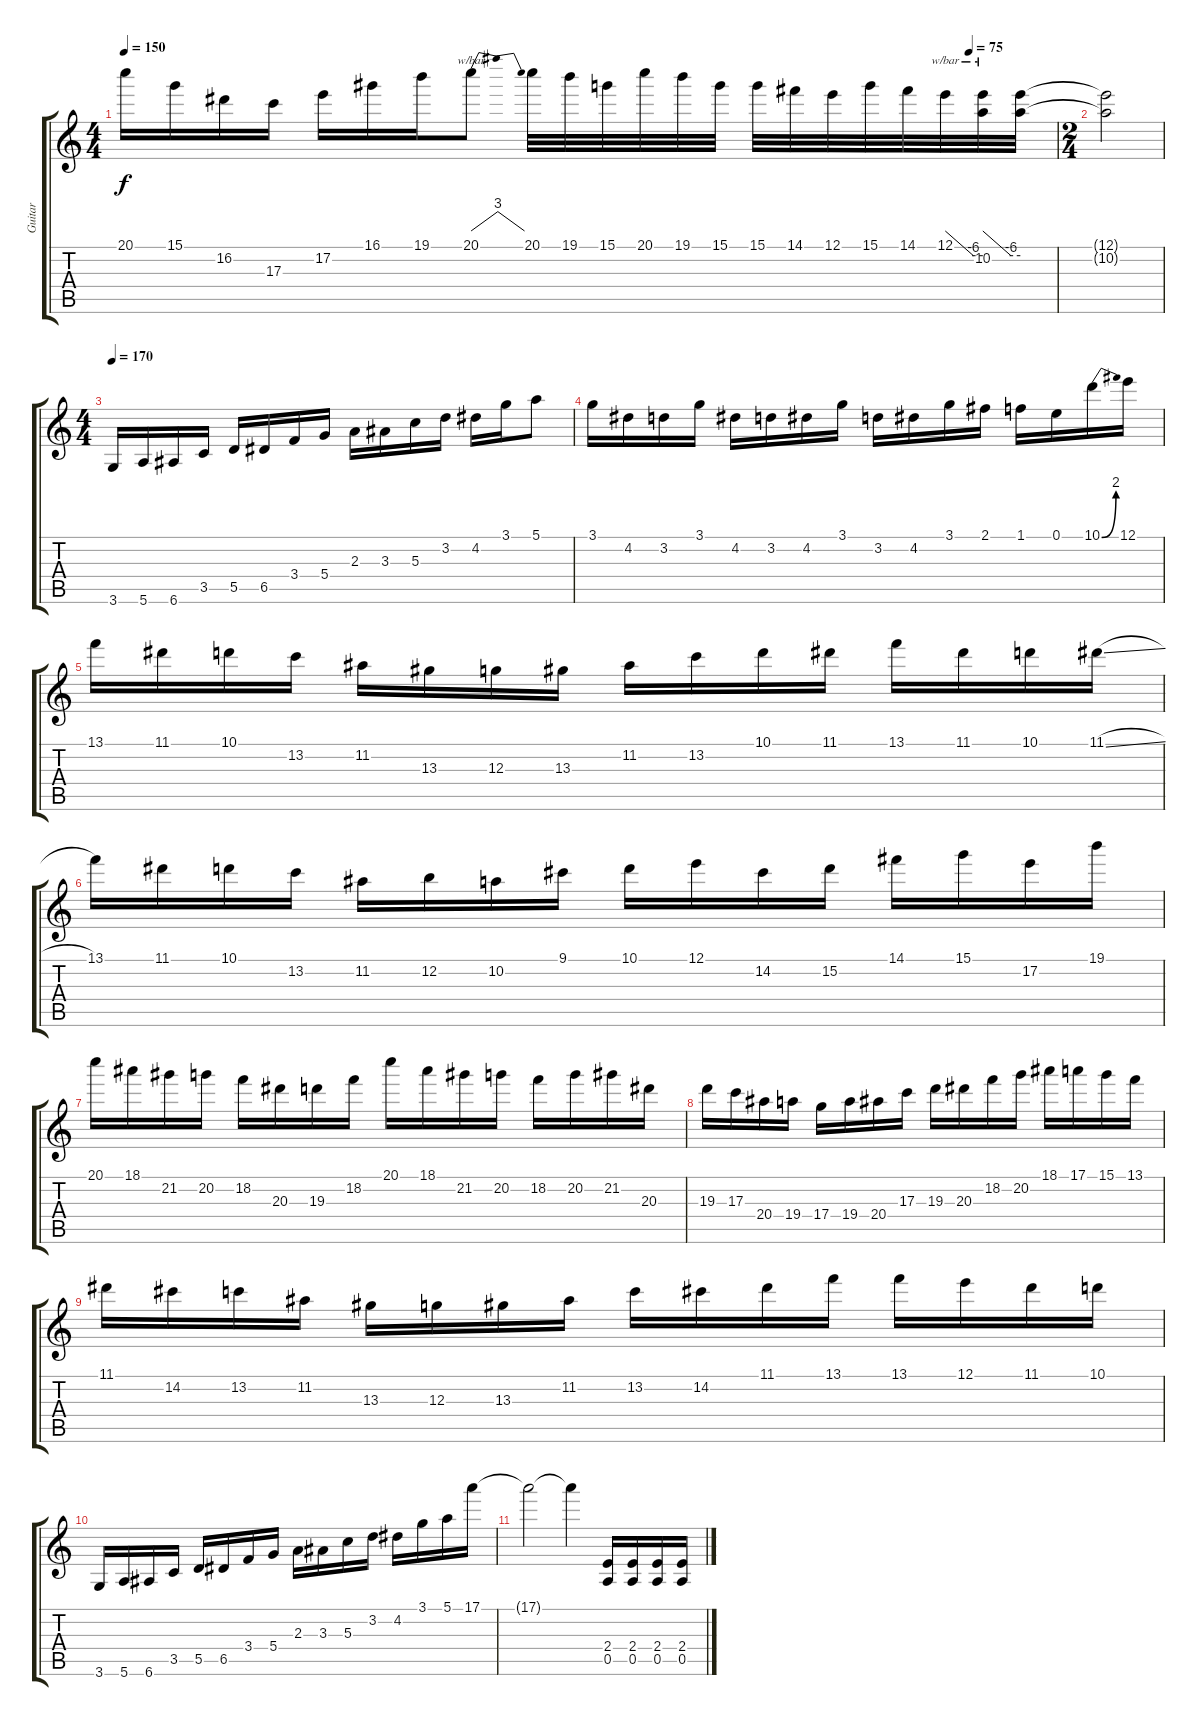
\track ("Guitar" "Guitar") {instrument distortionguitar}
\staff {score tabs}
\tuning (E4 B3 G3 D3 A2 E2) {hide}
\ts (4 4)
\tempo 150
\tempo (75 0.90625)
\clef g2
\ks c
20.1.16{dy f} 15.1.16 16.2.16 17.3.16 17.2.16 16.1.16 19.1.16 20.1.8{tbe (dip default 0 0 30 12 60 0)} 20.1.32 19.1.32 15.1.32 20.1.32 19.1.32 15.1.32 15.1.32 14.1.32 12.1.32 15.1.32 14.1.32 12.1.32{tbe (custom default 0 0 45 -24 60 -24)} (12.1{t} 10.2).32{tbe (custom default 0 0 45 -24 60 -24)} (12.1{t} 10.2{t}).32 |
\ts (2 4)
(12.1{t} 10.2{t}).2 |
\ts (4 4)
\tempo 170
3.6.16 5.6.16 6.6.16 3.5.16 5.5.16 6.5.16 3.4.16 5.4.16 2.3.16 3.3.16 5.3.16 3.2.16 4.2.16 3.1.16 5.1.8 |
3.1.16 4.2.16 3.2.16 3.1.16 4.2.16 3.2.16 4.2.16 3.1.16 3.2.16 4.2.16 3.1.16 2.1.16 1.1.16 0.1.16 10.1{be (bend 0 0 60 8)}.16 12.1.16 |
13.1.16 11.1.16 10.1.16 13.2.16 11.2.16 13.3.16 12.3.16 13.3.16 11.2.16 13.2.16 10.1.16 11.1.16 13.1.16 11.1.16 10.1.16 11.1{sl}.16 |
13.1.16 11.1.16 10.1.16 13.2.16 11.2.16 12.2.16 10.2.16 9.1.16 10.1.16 12.1.16 14.2.16 15.2.16 14.1.16 15.1.16 17.2.16 19.1.16 |
20.1.16 18.1.16 21.2.16 20.2.16 18.2.16 20.3.16 19.3.16 18.2.16 20.1.16 18.1.16 21.2.16 20.2.16 18.2.16 20.2.16 21.2.16 20.3.16 |
19.3.16 17.3.16 20.4.16 19.4.16 17.4.16 19.4.16 20.4.16 17.3.16 19.3.16 20.3.16 18.2.16 20.2.16 18.1.16 17.1.16 15.1.16 13.1.16 |
11.1.16 14.2.16 13.2.16 11.2.16 13.3.16 12.3.16 13.3.16 11.2.16 13.2.16 14.2.16 11.1.16 13.1.16 13.1.16 12.1.16 11.1.16 10.1.16 |
3.6.16 5.6.16 6.6.16 3.5.16 5.5.16 6.5.16 3.4.16 5.4.16 2.3.16 3.3.16 5.3.16 3.2.16 4.2.16 3.1.16 5.1.16 17.1.16 |
17.1{t}.2 17.1{t}.4 (2.4 0.5).16 (2.4 0.5).16 (2.4 0.5).16 (2.4 0.5).16
